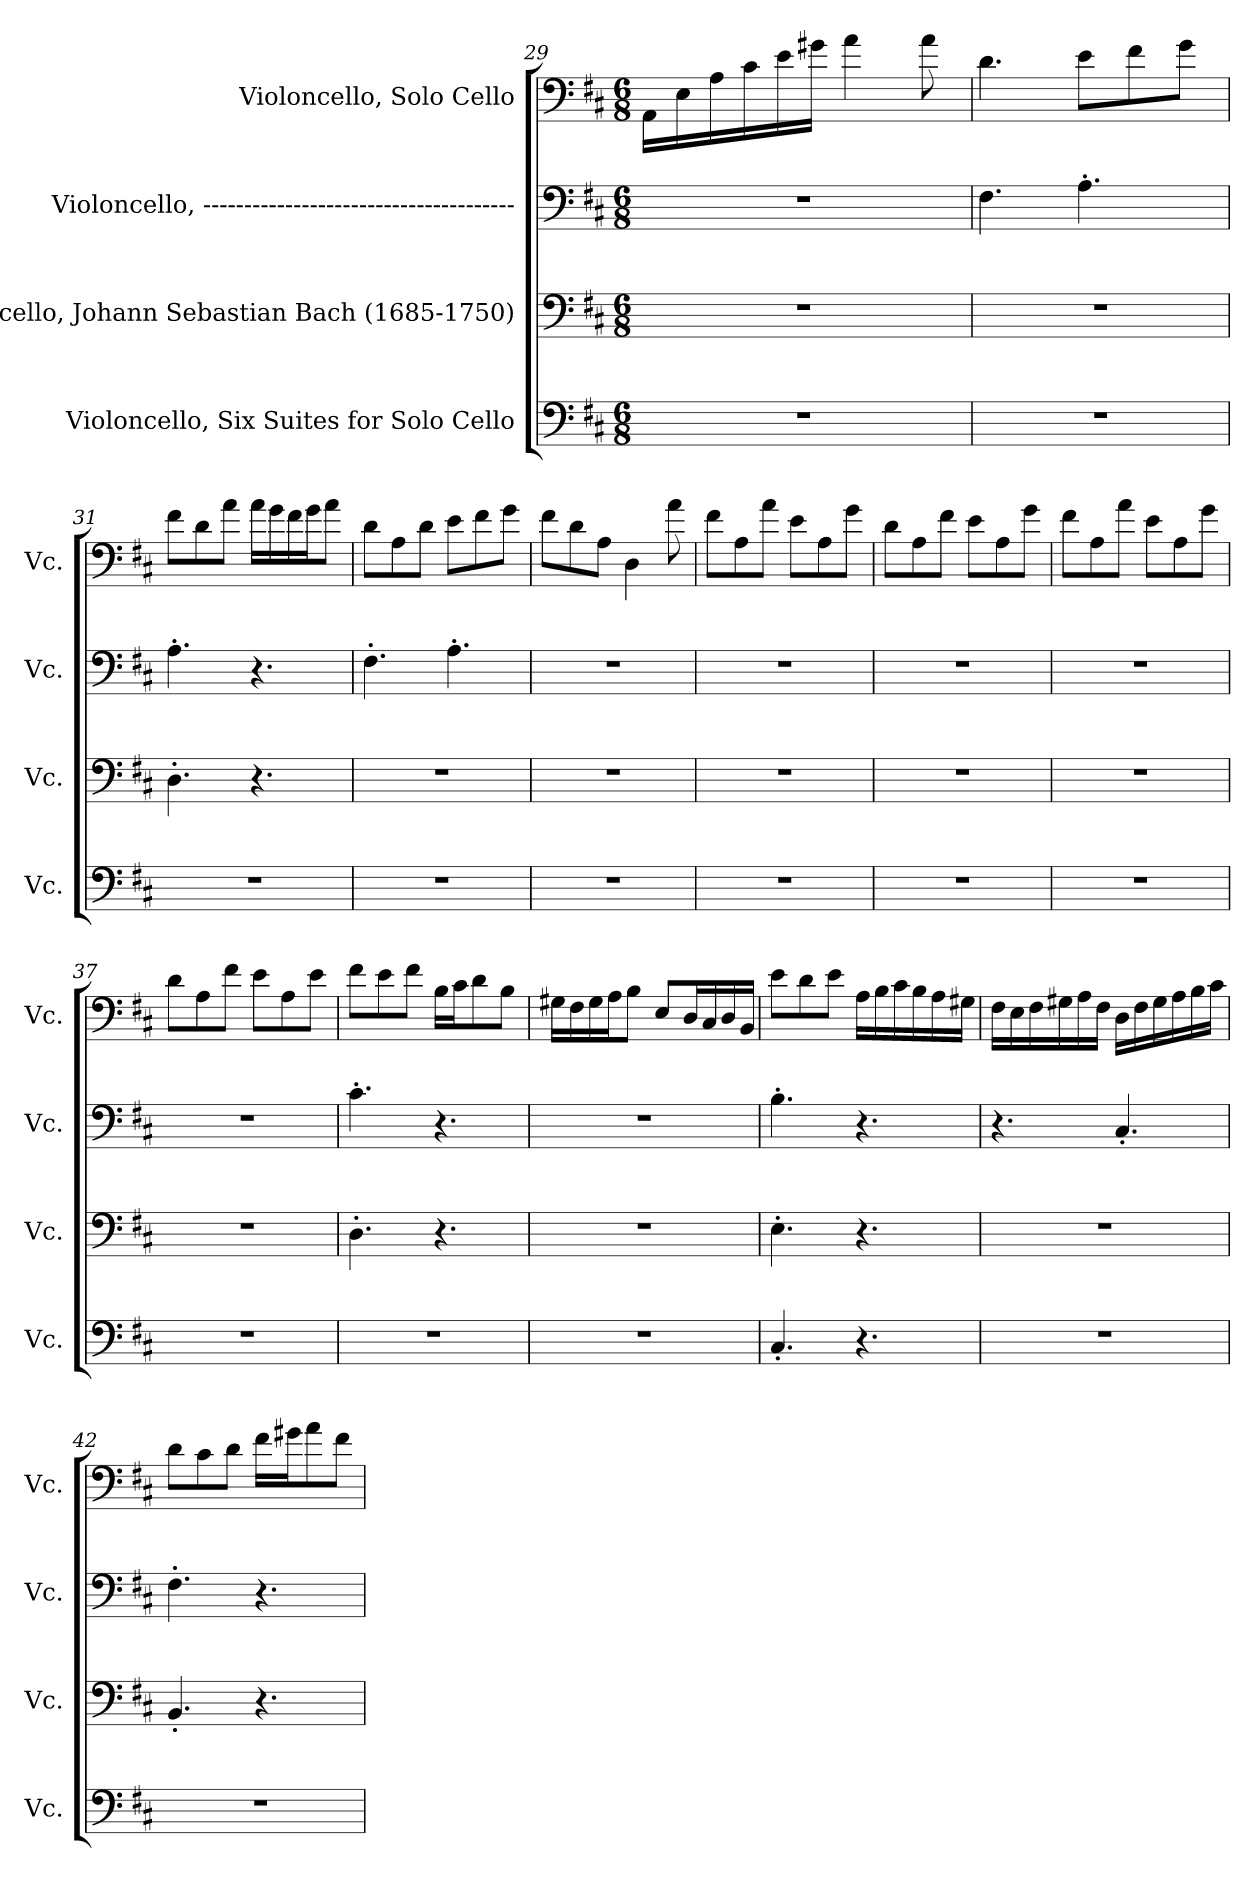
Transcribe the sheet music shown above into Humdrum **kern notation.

**kern	**kern	**kern	**kern
*part4	*part3	*part2	*part1
*staff4	*staff3	*staff2	*staff1
*I"Violoncello, Six Suites for Solo Cello	*I"Violoncello, Johann Sebastian Bach  (1685-1750)	*I"Violoncello, --------------------------------------	*I"Violoncello, Solo Cello
*I'Vc.	*I'Vc.	*I'Vc.	*I'Vc.
*clefF4	*clefF4	*clefF4	*clefF4
*k[f#c#]	*k[f#c#]	*k[f#c#]	*k[f#c#]
*M6/8	*M6/8	*M6/8	*M6/8
=29	=29	=29	=29
2.r	2.r	2.r	16AA\LL
.	.	.	16E\
.	.	.	16A\
.	.	.	16c#\
.	.	.	16e\
.	.	.	16g#X\JJ
.	.	.	4a\
.	.	.	8a\
=30	=30	=30	=30
2.r	2.r	4.F#\	4.d\
.	.	4.A'\	8e\L
.	.	.	8f#\
.	.	.	8g\J
=31	=31	=31	=31
2.r	4.D'\	4.A'\	8f#\L
.	.	.	8d\
.	.	.	8a\J
.	4.r	4.r	16a\LL
.	.	.	16g\
.	.	.	16f#\
.	.	.	16g\J
.	.	.	8a\J
!!LO:LB:g=z
=32	=32	=32	=32
2.r	2.r	4.F#'\	8d\L
.	.	.	8A\
.	.	.	8d\J
.	.	4.A'\	8e\L
.	.	.	8f#\
.	.	.	8g\J
=33	=33	=33	=33
2.r	2.r	2.r	8f#\L
.	.	.	8d\
.	.	.	8A\J
.	.	.	4D\
.	.	.	8a\
=34	=34	=34	=34
2.r	2.r	2.r	8f#\L
.	.	.	8A\
.	.	.	8a\J
.	.	.	8e\L
.	.	.	8A\
.	.	.	8g\J
=35	=35	=35	=35
2.r	2.r	2.r	8d\L
.	.	.	8A\
.	.	.	8f#\J
.	.	.	8e\L
.	.	.	8A\
.	.	.	8g\J
=36	=36	=36	=36
2.r	2.r	2.r	8f#\L
.	.	.	8A\
.	.	.	8a\J
.	.	.	8e\L
.	.	.	8A\
.	.	.	8g\J
=37	=37	=37	=37
2.r	2.r	2.r	8d\L
.	.	.	8A\
.	.	.	8f#\J
.	.	.	8e\L
.	.	.	8A\
.	.	.	8e\J
!!LO:PB:g=z
=38	=38	=38	=38
2.r	4.D'\	4.c#'\	8f#\L
.	.	.	8e\
.	.	.	8f#\J
.	4.r	4.r	16B\LL
.	.	.	16c#\J
.	.	.	8d\
.	.	.	8B\J
=39	=39	=39	=39
2.r	2.r	2.r	16G#X\LL
.	.	.	16F#\
.	.	.	16G#\
.	.	.	16A\J
.	.	.	8B\J
.	.	.	8E/L
.	.	.	16D/L
.	.	.	16C#/
.	.	.	16D/
.	.	.	16BB/JJ
=40	=40	=40	=40
4.C#'/	4.E'\	4.B'\	8e\L
.	.	.	8d\
.	.	.	8e\J
4.r	4.r	4.r	16A\LL
.	.	.	16B\
.	.	.	16c#\
.	.	.	16B\
.	.	.	16A\
.	.	.	16G#X\JJ
=41	=41	=41	=41
2.r	2.r	4.r	16F#\LL
.	.	.	16E\
.	.	.	16F#\
.	.	.	16G#X\
.	.	.	16A\
.	.	.	16F#\JJ
.	.	4.C#'/	16D\LL
.	.	.	16F#\
.	.	.	16G#\
.	.	.	16A\
.	.	.	16B\
.	.	.	16c#\JJ
!!LO:LB:g=z
=42	=42	=42	=42
2.r	4.BB'/	4.F#'\	8d\L
.	.	.	8c#\
.	.	.	8d\J
.	4.r	4.r	16f#\LL
.	.	.	16g#X\J
.	.	.	8a\
.	.	.	8f#\J
=	=	=	=
*-	*-	*-	*-
